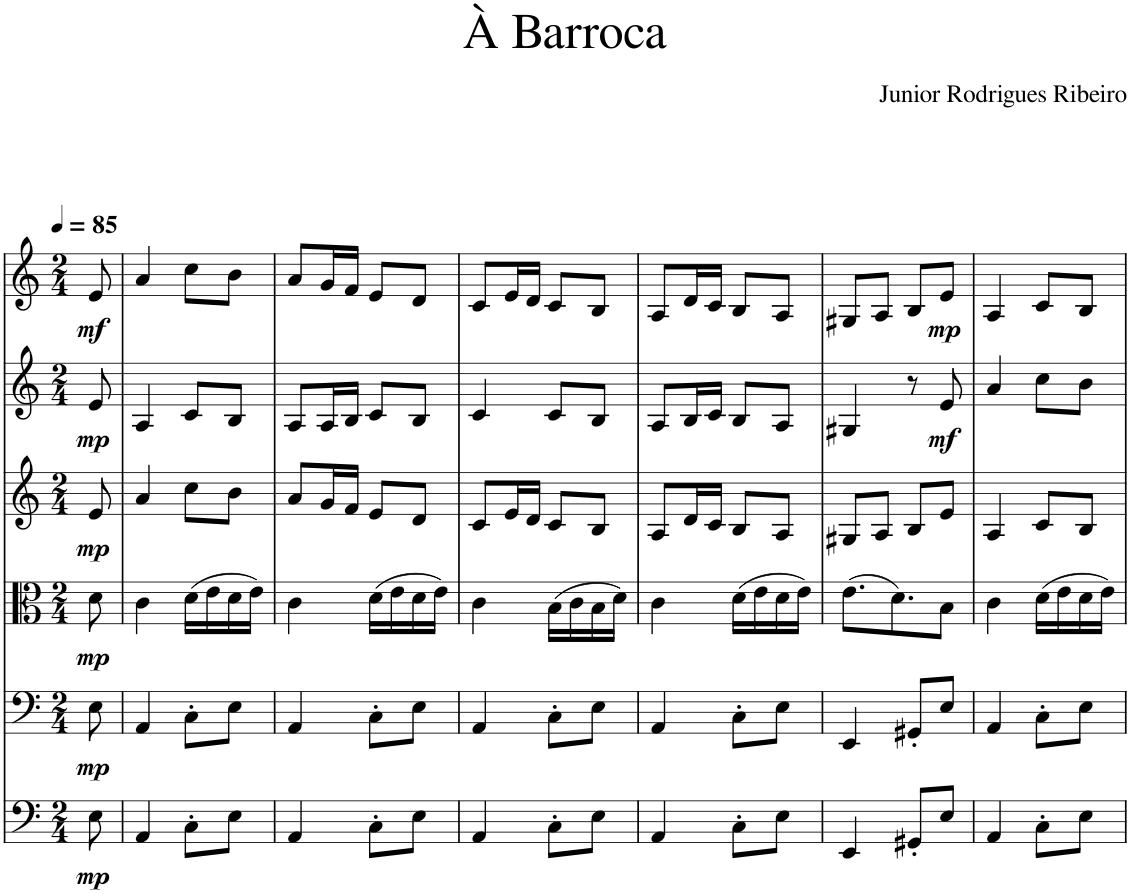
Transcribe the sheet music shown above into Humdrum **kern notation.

**kern	**dynam	**kern	**dynam	**kern	**dynam	**kern	**dynam	**kern	**dynam	**kern	**dynam	**kern	**dynam
*part7	*part7	*part6	*part6	*part5	*part5	*part4	*part4	*part3	*part3	*part2	*part2	*part1	*part1
*staff7	*staff7	*staff6	*staff6	*staff5	*staff5	*staff4	*staff4	*staff3	*staff3	*staff2	*staff2	*staff1	*staff1
*I"Piano	*	*I"Piano	*	*I"Piano	*	*I"Piano	*	*I"Piano	*	*I"Piano	*	*I"Piano	*
*	*	*I'Pno	*	*	*	*	*	*	*	*	*	*I'Pno	*
*	*	*	*	*	*	*	*	*	*	*	*	*stria5	*
*clefF4	*	*clefF4	*	*clefC3	*	*clefG2	*	*clefG2	*	*clefG2	*	*clefG2	*
*k[]	*	*k[]	*	*k[]	*	*k[]	*	*k[]	*	*k[]	*	*k[]	*
*M2/4	*	*M2/4	*	*M2/4	*	*M2/4	*	*M2/4	*	*M2/4	*	*M2/4	*
*MM85	*	*MM85	*	*MM85	*	*MM85	*	*MM85	*	*MM85	*	*MM85	*
=1	=1	=1	=1	=1	=1	=1	=1	=1	=1	=1	=1	=1	=1
!	!LO:DY:b	!	!LO:DY:b	!	!LO:DY:b	!	!LO:DY:b	!	!LO:DY:b	!	!LO:DY:b	!	!LO:DY:b
8E\	mp	8E\	mp	8d\	mp	8e/	mp	8e/	mp	8e/	mf	8e	mp
=2	=2	=2	=2	=2	=2	=2	=2	=2	=2	=2	=2	=2	=2
4AA/	.	4AA/	.	4c\	.	4a/	.	4A/	.	4a/	.	4A	.
8C'\L	.	8C'\L	.	(16d\LL	.	8cc\L	.	8c/L	.	8cc\L	.	8c/L	.
.	.	.	.	16e\	.	.	.	.	.	.	.	.	.
8E\J	.	8E\J	.	16d\	.	8b\J	.	8B/J	.	8b\J	.	8B/J	.
.	.	.	.	16e\JJ)	.	.	.	.	.	.	.	.	.
=3	=3	=3	=3	=3	=3	=3	=3	=3	=3	=3	=3	=3	=3
4AA/	.	4AA/	.	4c\	.	8a/L	.	8A/L	.	8a/L	.	8A/L	.
.	.	.	.	.	.	16g/L	.	16A/L	.	16g/L	.	16A/L	.
.	.	.	.	.	.	16f/JJ	.	16B/JJ	.	16f/JJ	.	16B/JJ	.
8C'\L	.	8C'\L	.	(16d\LL	.	8e/L	.	8c/L	.	8e/L	.	8c/L	.
.	.	.	.	16e\	.	.	.	.	.	.	.	.	.
8E\J	.	8E\J	.	16d\	.	8d/J	.	8B/J	.	8d/J	.	8B/J	.
.	.	.	.	16e\JJ)	.	.	.	.	.	.	.	.	.
=4	=4	=4	=4	=4	=4	=4	=4	=4	=4	=4	=4	=4	=4
4AA/	.	4AA/	.	4c\	.	8c/L	.	4c/	.	8c/L	.	4c	.
.	.	.	.	.	.	16e/L	.	.	.	16e/L	.	.	.
.	.	.	.	.	.	16d/JJ	.	.	.	16d/JJ	.	.	.
8C'\L	.	8C'\L	.	(16B\LL	.	8c/L	.	8c/L	.	8c/L	.	8c/L	.
.	.	.	.	16c\	.	.	.	.	.	.	.	.	.
8E\J	.	8E\J	.	16B\	.	8B/J	.	8B/J	.	8B/J	.	8B/J	.
.	.	.	.	16d\JJ)	.	.	.	.	.	.	.	.	.
=5	=5	=5	=5	=5	=5	=5	=5	=5	=5	=5	=5	=5	=5
4AA/	.	4AA/	.	4c\	.	8A/L	.	8A/L	.	8A/L	.	8A/L	.
.	.	.	.	.	.	16d/L	.	16B/L	.	16d/L	.	16B/L	.
.	.	.	.	.	.	16c/JJ	.	16c/JJ	.	16c/JJ	.	16c/JJ	.
8C'\L	.	8C'\L	.	(16d\LL	.	8B/L	.	8B/L	.	8B/L	.	8B/L	.
.	.	.	.	16e\	.	.	.	.	.	.	.	.	.
8E\J	.	8E\J	.	16d\	.	8A/J	.	8A/J	.	8A/J	.	8A/J	.
.	.	.	.	16e\JJ)	.	.	.	.	.	.	.	.	.
=6	=6	=6	=6	=6	=6	=6	=6	=6	=6	=6	=6	=6	=6
4EE/	.	4EE/	.	(8.e\L	.	8G#X/L	.	4G#X/	.	8G#X/L	.	4G#X	.
.	.	.	.	.	.	8A/J	.	.	.	8A/J	.	.	.
.	.	.	.	8.d\)	.	.	.	.	.	.	.	.	.
8GG#X'/L	.	8GG#X'/L	.	.	.	8B/L	.	8r	.	8B/L	.	8r	.
!	!	!	!	!	!	!	!	!	!LO:DY:b	!	!LO:DY:b	!	!LO:DY:b
8E/J	.	8E/J	.	8B\J	.	8e/J	.	8e/	mf	8e/J	mp	8e	mf
=7	=7	=7	=7	=7	=7	=7	=7	=7	=7	=7	=7	=7	=7
4AA/	.	4AA/	.	4c\	.	4A/	.	4a/	.	4A/	.	4a	.
8C'\L	.	8C'\L	.	(16d\LL	.	8c/L	.	8cc\L	.	8c/L	.	8cc\L	.
.	.	.	.	16e\	.	.	.	.	.	.	.	.	.
8E\J	.	8E\J	.	16d\	.	8B/J	.	8b\J	.	8B/J	.	8b\J	.
.	.	.	.	16e\JJ)	.	.	.	.	.	.	.	.	.
=	=	=	=	=	=	=	=	=	=	=	=	=	=
*-	*-	*-	*-	*-	*-	*-	*-	*-	*-	*-	*-	*-	*-
